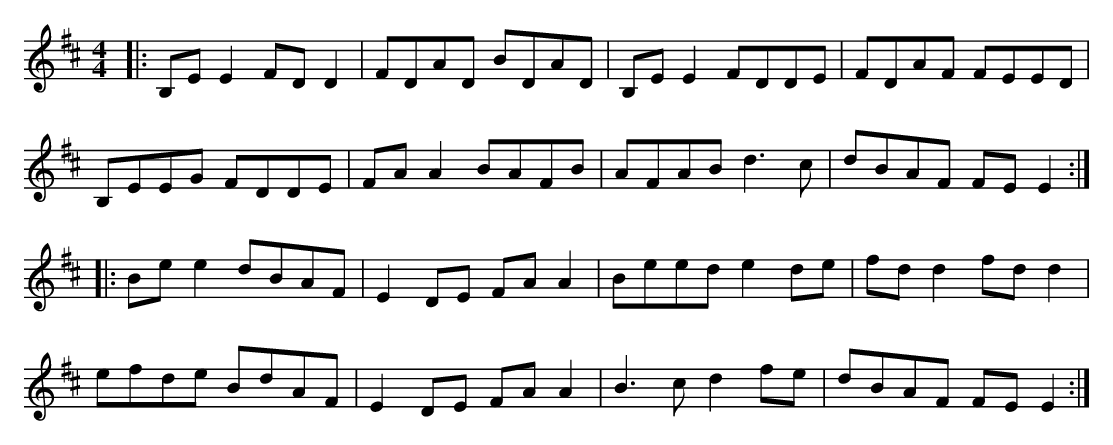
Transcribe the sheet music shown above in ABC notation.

X:1
M:4/4
K:Edor
|:B,EE2 FDD2|FDAD BDAD|B,EE2 FDDE|FDAF FEED|
B,EEG FDDE|FAA2 BAFB|AFAB d3c|dBAF FEE2:|
|:Bee2 dBAF|E2DE FAA2|Beed e2de|fdd2 fdd2|
efde BdAF|E2DE FAA2|B3c d2fe|dBAF FEE2:|
